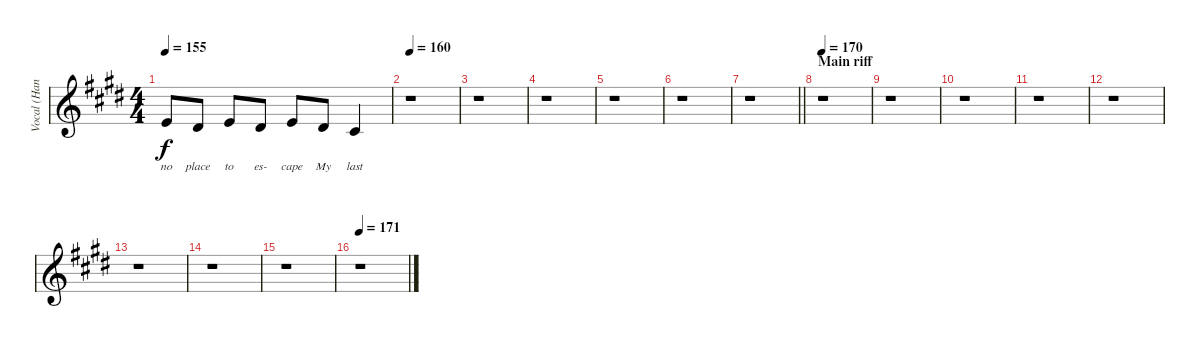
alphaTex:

\track ("Vocal (Hansi Kursch)" "Vocal (Han") {instrument flute}
\staff {score}
\tuning (E4 B3 G3 D3 A2 E2) {hide}
\ts (4 4)
\tempo 155
\clef g2
\ks c#minor
9.3.8{lyrics (0 "no") lyrics (1 "") lyrics (2 "") lyrics (3 "") lyrics (4 "") dy f} 8.3.8{lyrics (0 "place") lyrics (1 "") lyrics (2 "") lyrics (3 "") lyrics (4 "")} 9.3.8{lyrics (0 "to") lyrics (1 "") lyrics (2 "") lyrics (3 "") lyrics (4 "")} 8.3.8{lyrics (0 "es-") lyrics (1 "") lyrics (2 "") lyrics (3 "") lyrics (4 "")} 9.3.8{lyrics (0 "cape") lyrics (1 "") lyrics (2 "") lyrics (3 "") lyrics (4 "")} 8.3.8{lyrics (0 "My") lyrics (1 "") lyrics (2 "") lyrics (3 "") lyrics (4 "")} 11.4.4{lyrics (0 "last") lyrics (1 "") lyrics (2 "") lyrics (3 "") lyrics (4 "")} |
\tempo 160
r.1 |
r.1 |
r.1 |
r.1 |
r.1 |
\barLineRight lightlight
r.1 |
\section ("" "Main riff")
\tempo 170
r.1 |
r.1 |
r.1 |
r.1 |
r.1 |
r.1 |
r.1 |
r.1 |
\tempo 171
r.1
